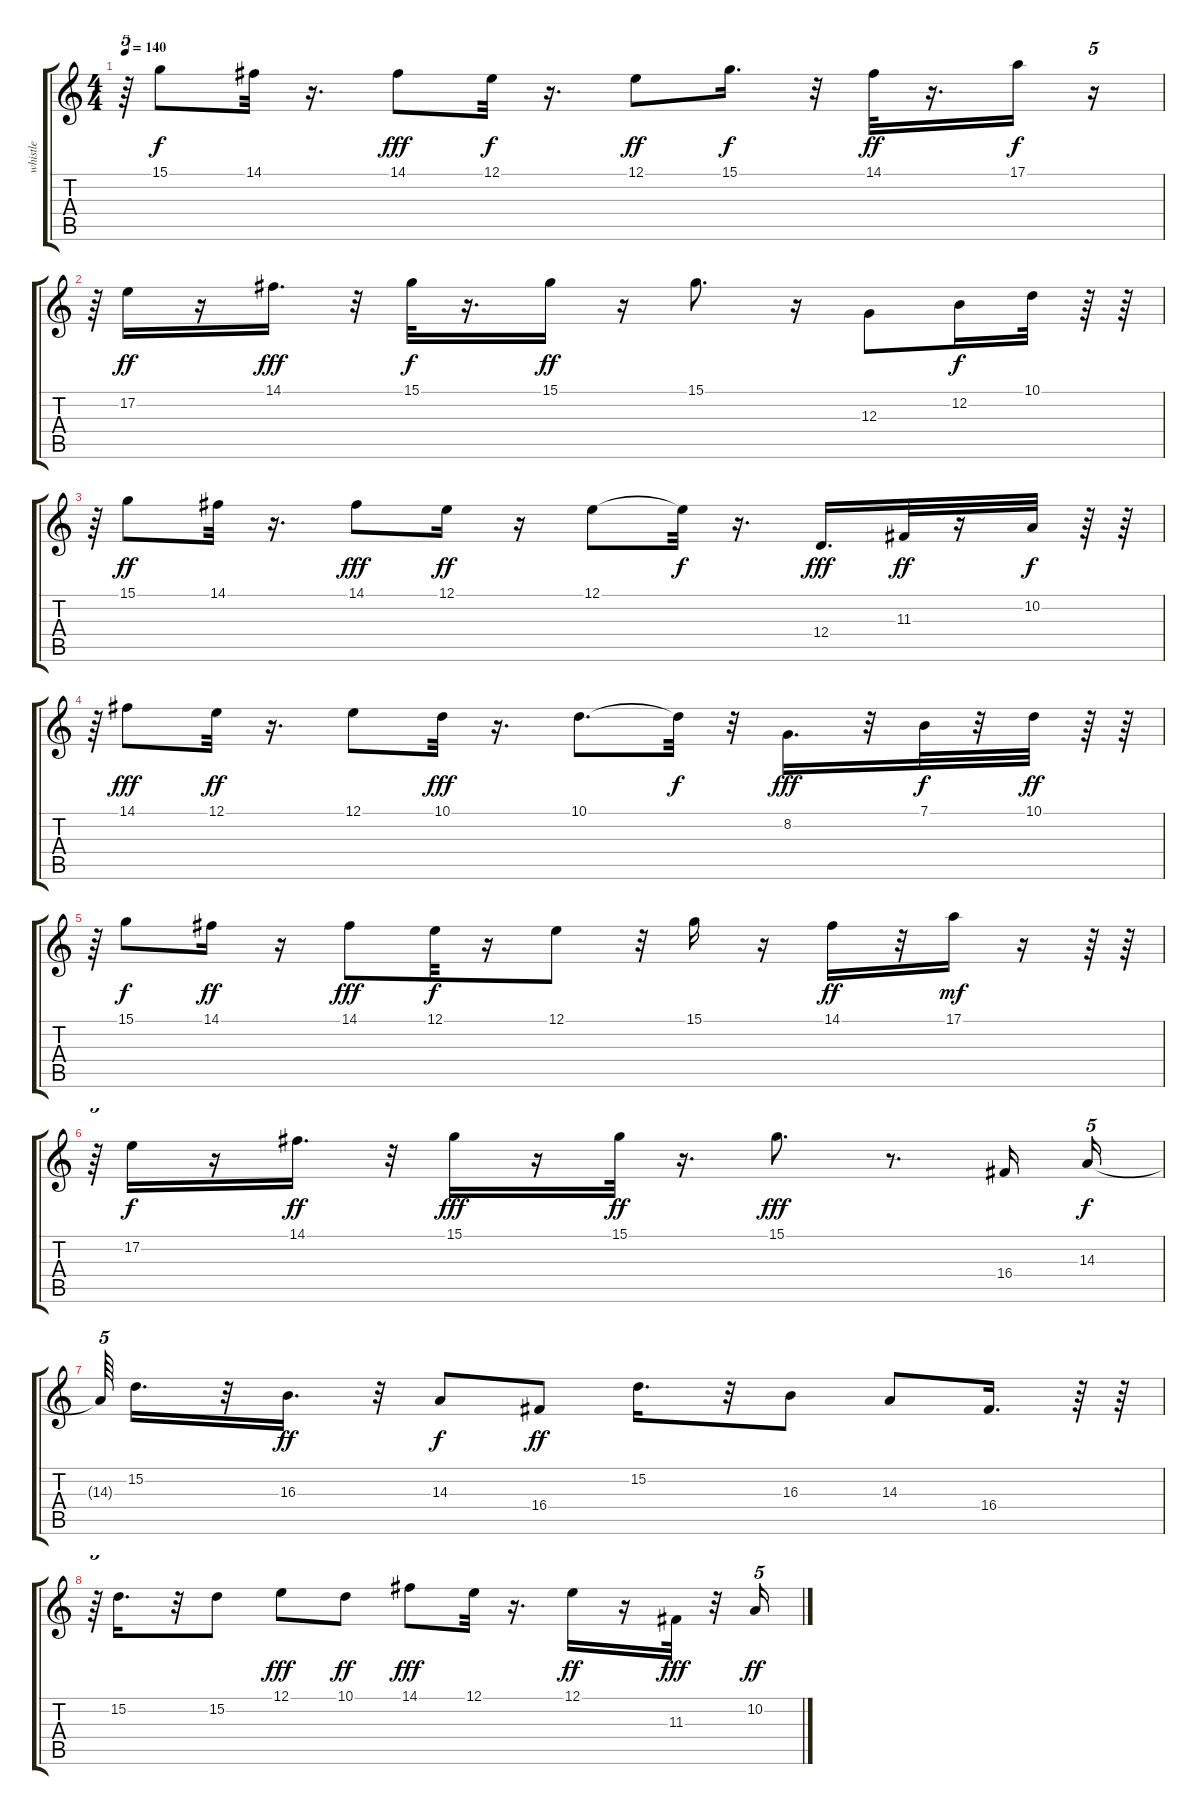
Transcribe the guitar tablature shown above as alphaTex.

\track ("whistle" "whistle") {instrument whistle}
\staff {score tabs}
\tuning (E4 B3 G3 D3 A2 E2) {hide}
\ts (4 4)
\tempo 140
\clef g2
\ks c
r.64{tu (5 4) dy f} 15.1.8 14.1.32 r.16{d} 14.1.8{dy fff} 12.1.32{dy f} r.16{d} 12.1.8{dy ff} 15.1.16{d dy f} r.32 14.1.32{dy ff} r.16{d} 17.1.16{dy f} r.16{tu (5 4)} |
r.64{tu (5 4)} 17.2.16{dy ff} r.16 14.1.16{d dy fff} r.32 15.1.32{dy f} r.16{d} 15.1.16{dy ff} r.16 15.1.8{d} r.16 12.3.8 12.2.16{dy f} 10.1.32 r.64 r.64 |
r.64{tu (5 4)} 15.1.8{dy ff} 14.1.32 r.16{d} 14.1.8{dy fff} 12.1.16{dy ff} r.16 12.1.8 12.1{t}.32{dy f} r.16{d} 12.4.16{d dy fff} 11.3.32{dy ff} r.16 10.2.32{dy f} r.64 r.64 |
r.64{tu (5 4)} 14.1.8{dy fff} 12.1.32{dy ff} r.16{d} 12.1.8 10.1.32{dy fff} r.16{d} 10.1.8{d} 10.1{t}.32{dy f} r.32 8.2.16{d dy fff} r.32 7.1.32{dy f} r.32 10.1.32{dy ff} r.64 r.64 |
r.64{tu (5 4)} 15.1.8{dy f} 14.1.16{dy ff} r.16 14.1.8{dy fff} 12.1.32{dy f} r.16 12.1.8 r.32 15.1.16 r.16 14.1.16{dy ff} r.32 17.1.16{dy mf} r.16 r.64 r.64 |
r.64{tu (5 4)} 17.2.16{dy f} r.16 14.1.16{d dy ff} r.32 15.1.16{dy fff} r.16 15.1.32{dy ff} r.16{d} 15.1.8{d dy fff} r.8{d} 16.4.16 14.3.16{tu (5 4) dy f} |
14.3{t}.64{tu (5 4)} 15.2.16{d} r.32 16.3.16{d dy ff} r.32 14.3.8{dy f} 16.4.8{dy ff} 15.2.16{d} r.32 16.3.8 14.3.8 16.4.16{d} r.64 r.64 |
r.64{tu (5 4)} 15.2.16{d} r.32 15.2.8 12.1.8{dy fff} 10.1.8{dy ff} 14.1.8{dy fff} 12.1.32 r.16{d} 12.1.16{dy ff} r.16 11.3.32{dy fff} r.32 10.2.16{tu (5 4) dy ff}
